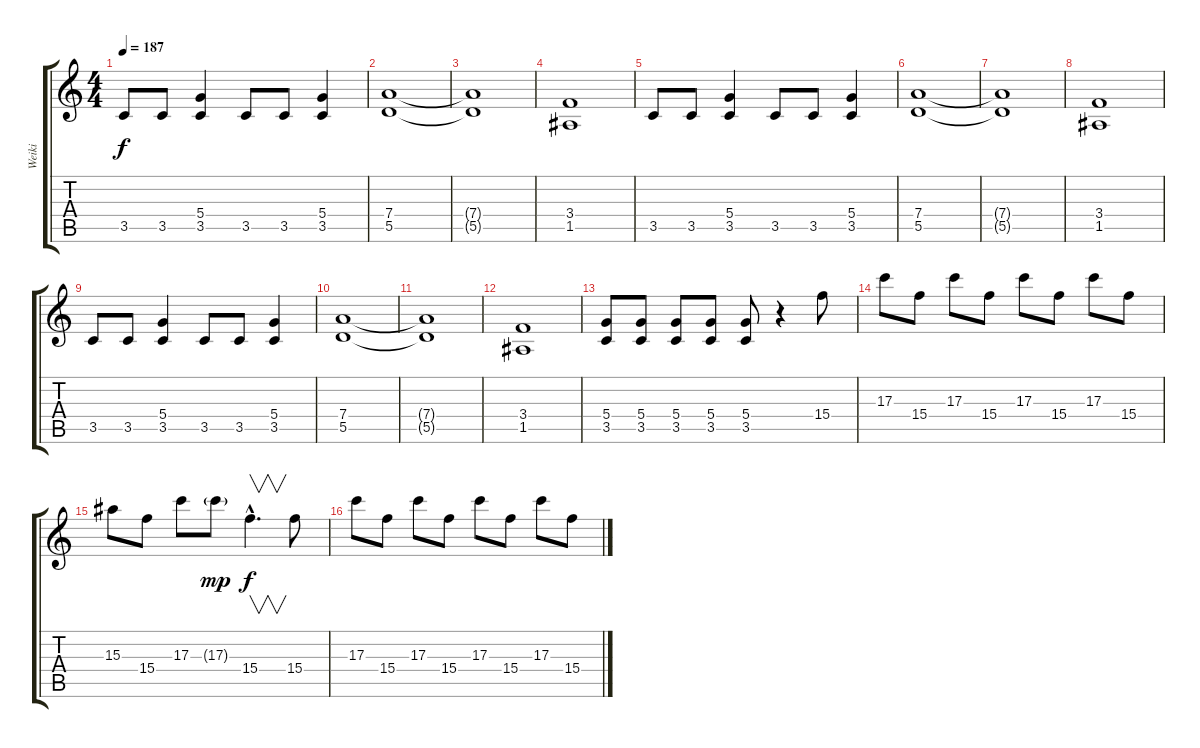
\track ("Weiki" "Weiki") {instrument distortionguitar}
\staff {score tabs}
\tuning (E4 B3 G3 D3 A2 E2) {hide}
\ts (4 4)
\tempo 187
\clef g2
\ks c
3.5.8{dy f} 3.5.8 (5.4 3.5).4 3.5.8 3.5.8 (5.4 3.5).4 |
(7.4 5.5).1 |
(7.4{t} 5.5{t}).1 |
(3.4 1.5).1 |
3.5.8 3.5.8 (5.4 3.5).4 3.5.8 3.5.8 (5.4 3.5).4 |
(7.4 5.5).1 |
(7.4{t} 5.5{t}).1 |
(3.4 1.5).1 |
3.5.8 3.5.8 (5.4 3.5).4 3.5.8 3.5.8 (5.4 3.5).4 |
(7.4 5.5).1 |
(7.4{t} 5.5{t}).1 |
(3.4 1.5).1 |
(5.4 3.5).8 (5.4 3.5).8 (5.4 3.5).8 (5.4 3.5).8 (5.4 3.5).8 r.4 15.4.8 |
17.3.8 15.4.8 17.3.8 15.4.8 17.3.8 15.4.8 17.3.8 15.4.8 |
15.3.8 15.4.8 17.3.8 17.3{g}.8{dy mp} 15.4{hac}.4{v d dy f} 15.4.8 |
17.3.8 15.4.8 17.3.8 15.4.8 17.3.8 15.4.8 17.3.8 15.4.8
